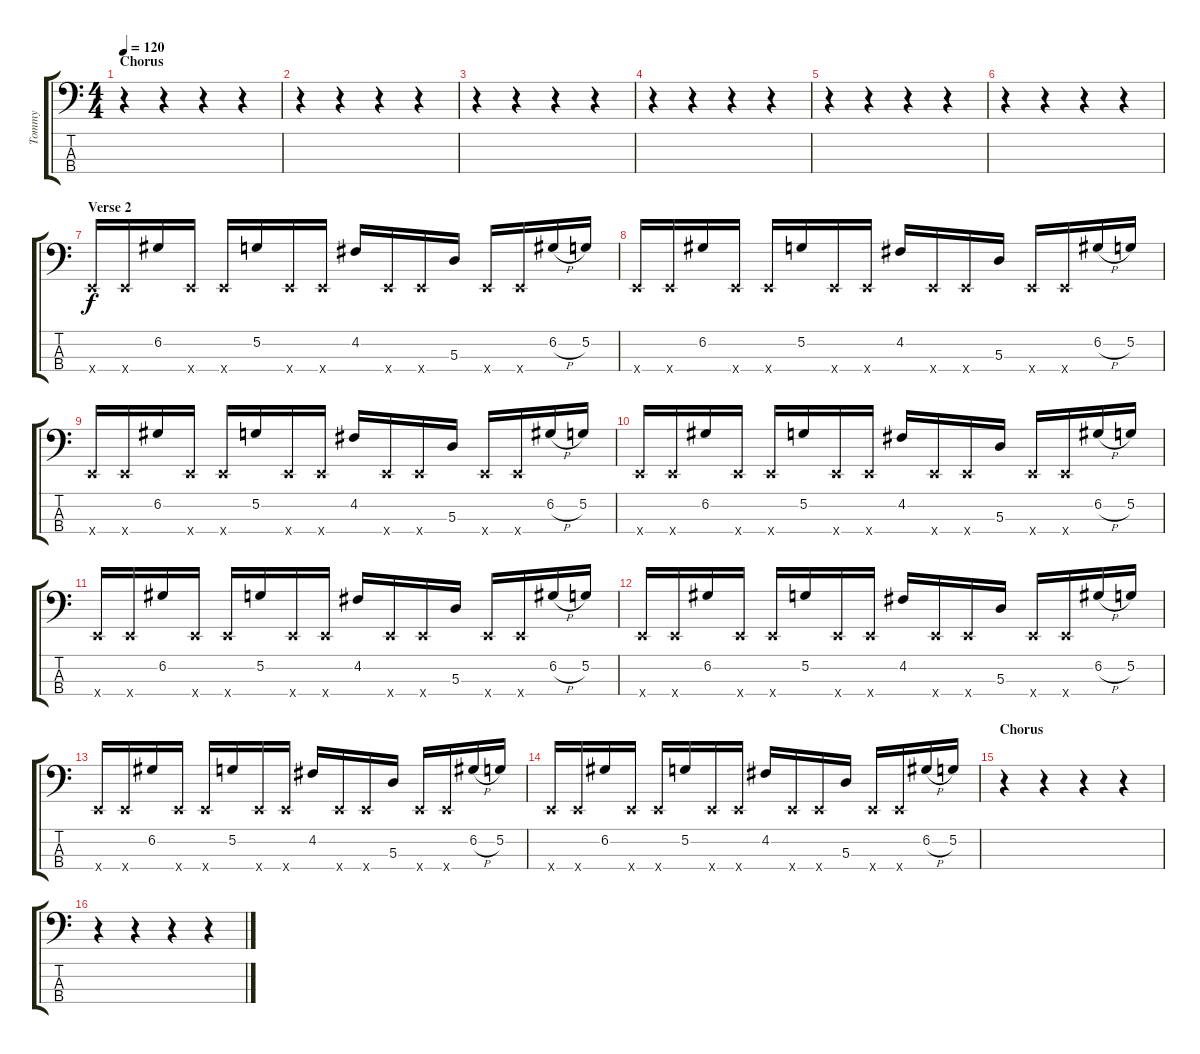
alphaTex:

\track ("Tommy" "Tommy") {instrument slapbass1}
\staff {score tabs}
\tuning (G2 D2 A1 E1) {hide}
\ts (4 4)
\section ("" "Chorus")
\tempo 120
\clef f4
\ks c
r.4{dy f} r.4 r.4 r.4 |
r.4 r.4 r.4 r.4 |
r.4 r.4 r.4 r.4 |
r.4 r.4 r.4 r.4 |
r.4 r.4 r.4 r.4 |
r.4 r.4 r.4 r.4 |
\section ("" "Verse 2")
0.4{x}.16 0.4{x}.16 6.2.16 0.4{x}.16 0.4{x}.16 5.2.16 0.4{x}.16 0.4{x}.16 4.2.16 0.4{x}.16 0.4{x}.16 5.3.16 0.4{x}.16 0.4{x}.16 6.2{h}.16 5.2.16 |
0.4{x}.16 0.4{x}.16 6.2.16 0.4{x}.16 0.4{x}.16 5.2.16 0.4{x}.16 0.4{x}.16 4.2.16 0.4{x}.16 0.4{x}.16 5.3.16 0.4{x}.16 0.4{x}.16 6.2{h}.16 5.2.16 |
0.4{x}.16 0.4{x}.16 6.2.16 0.4{x}.16 0.4{x}.16 5.2.16 0.4{x}.16 0.4{x}.16 4.2.16 0.4{x}.16 0.4{x}.16 5.3.16 0.4{x}.16 0.4{x}.16 6.2{h}.16 5.2.16 |
0.4{x}.16 0.4{x}.16 6.2.16 0.4{x}.16 0.4{x}.16 5.2.16 0.4{x}.16 0.4{x}.16 4.2.16 0.4{x}.16 0.4{x}.16 5.3.16 0.4{x}.16 0.4{x}.16 6.2{h}.16 5.2.16 |
0.4{x}.16 0.4{x}.16 6.2.16 0.4{x}.16 0.4{x}.16 5.2.16 0.4{x}.16 0.4{x}.16 4.2.16 0.4{x}.16 0.4{x}.16 5.3.16 0.4{x}.16 0.4{x}.16 6.2{h}.16 5.2.16 |
0.4{x}.16 0.4{x}.16 6.2.16 0.4{x}.16 0.4{x}.16 5.2.16 0.4{x}.16 0.4{x}.16 4.2.16 0.4{x}.16 0.4{x}.16 5.3.16 0.4{x}.16 0.4{x}.16 6.2{h}.16 5.2.16 |
0.4{x}.16 0.4{x}.16 6.2.16 0.4{x}.16 0.4{x}.16 5.2.16 0.4{x}.16 0.4{x}.16 4.2.16 0.4{x}.16 0.4{x}.16 5.3.16 0.4{x}.16 0.4{x}.16 6.2{h}.16 5.2.16 |
0.4{x}.16 0.4{x}.16 6.2.16 0.4{x}.16 0.4{x}.16 5.2.16 0.4{x}.16 0.4{x}.16 4.2.16 0.4{x}.16 0.4{x}.16 5.3.16 0.4{x}.16 0.4{x}.16 6.2{h}.16 5.2.16 |
\section ("" "Chorus")
r.4 r.4 r.4 r.4 |
r.4 r.4 r.4 r.4
